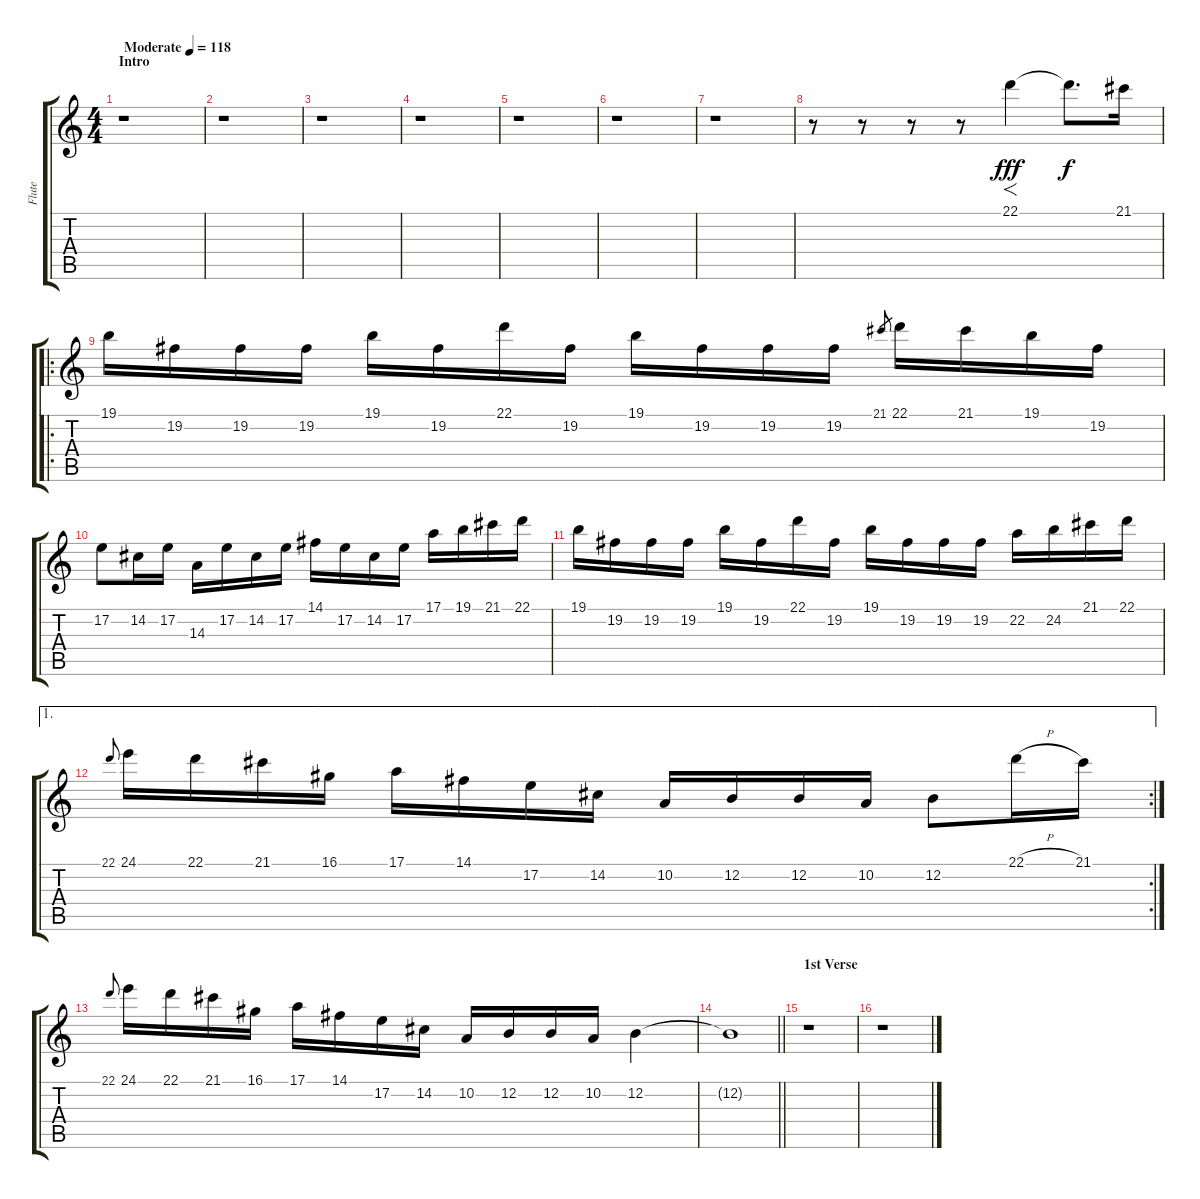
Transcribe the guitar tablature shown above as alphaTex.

\track ("Flute" "Flute") {instrument flute}
\staff {score tabs}
\tuning (E4 B3 G3 D3 A2 E2) {hide}
\ts (4 4)
\section ("" "Intro")
\tempo (118 "Moderate")
\clef g2
\ks c
r.1{dy fff instrument flute} |
r.1 |
r.1 |
r.1 |
r.1 |
r.1 |
r.1 |
r.8 r.8 r.8 r.8 22.1.4{f} 22.1{t}.8{d dy f} 21.1.16 |
\ro
19.1.16 19.2.16 19.2.16 19.2.16 19.1.16 19.2.16 22.1.16 19.2.16 19.1.16 19.2.16 19.2.16 19.2.16 21.1.8{gr} 22.1.16 21.1.16 19.1.16 19.2.16 |
17.2.8 14.2.16 17.2.16 14.3.16 17.2.16 14.2.16 17.2.16 14.1.16 17.2.16 14.2.16 17.2.16 17.1.16 19.1.16 21.1.16 22.1.16 |
19.1.16 19.2.16 19.2.16 19.2.16 19.1.16 19.2.16 22.1.16 19.2.16 19.1.16 19.2.16 19.2.16 19.2.16 22.2.16 24.2.16 21.1.16 22.1.16 |
\ae 1
\rc 2
22.1.8{gr onbeat} 24.1.16 22.1.16 21.1.16 16.1.16 17.1.16 14.1.16 17.2.16 14.2.16 10.2.16 12.2.16 12.2.16 10.2.16 12.2.8 22.1{h}.16 21.1.16 |
22.1.8{gr onbeat} 24.1.16 22.1.16 21.1.16 16.1.16 17.1.16 14.1.16 17.2.16 14.2.16 10.2.16 12.2.16 12.2.16 10.2.16 12.2.4 |
\barLineRight lightlight
12.2{t}.1 |
\section ("" "1st Verse")
r.1 |
r.1
